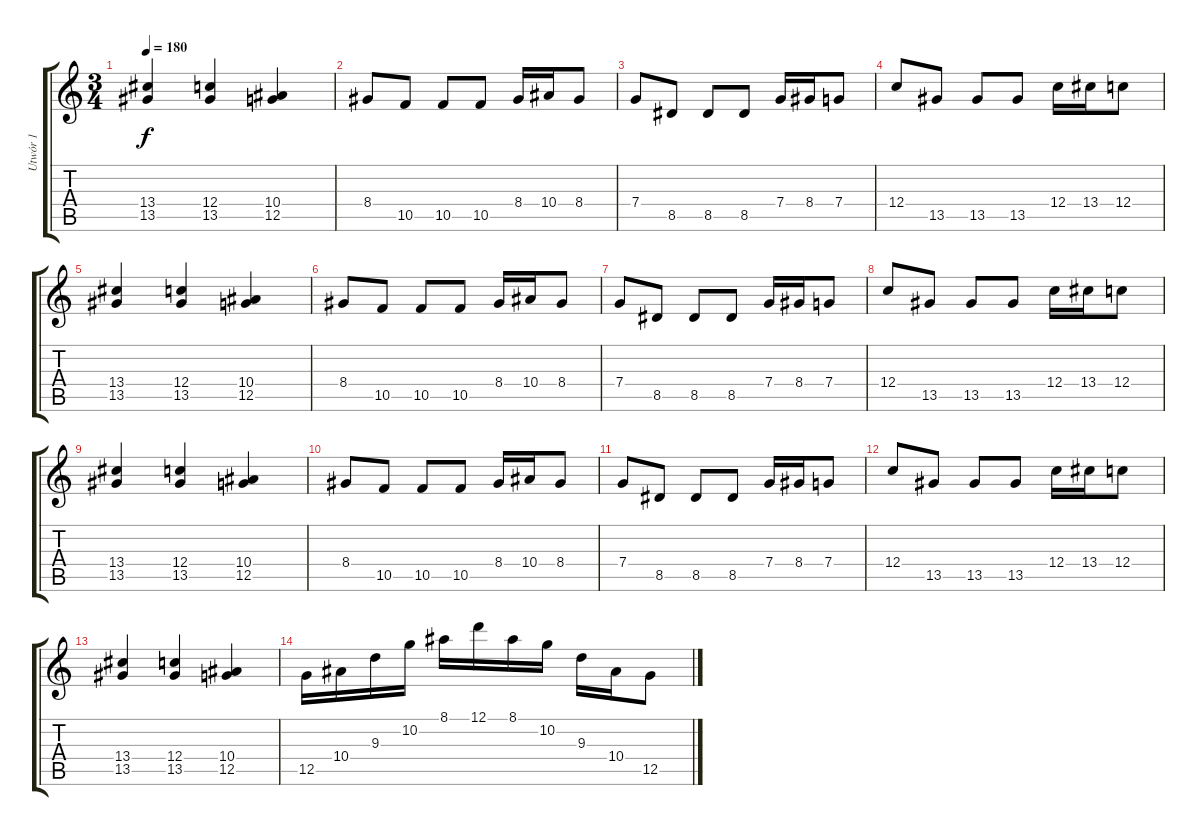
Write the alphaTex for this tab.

\track ("Utwór 1" "Utwór 1") {instrument distortionguitar}
\staff {score tabs}
\tuning (D4 A3 F3 C3 G2 D2) {hide}
\ts (3 4)
\tempo 180
\clef g2
\ks c
(13.4 13.5).4{dy f} (12.4 13.5).4 (10.4 12.5).4 |
8.4.8 10.5.8 10.5.8 10.5.8 8.4.16 10.4.16 8.4.8 |
7.4.8 8.5.8 8.5.8 8.5.8 7.4.16 8.4.16 7.4.8 |
12.4.8 13.5.8 13.5.8 13.5.8 12.4.16 13.4.16 12.4.8 |
(13.4 13.5).4 (12.4 13.5).4 (10.4 12.5).4 |
8.4.8 10.5.8 10.5.8 10.5.8 8.4.16 10.4.16 8.4.8 |
7.4.8 8.5.8 8.5.8 8.5.8 7.4.16 8.4.16 7.4.8 |
12.4.8 13.5.8 13.5.8 13.5.8 12.4.16 13.4.16 12.4.8 |
(13.4 13.5).4 (12.4 13.5).4 (10.4 12.5).4 |
8.4.8 10.5.8 10.5.8 10.5.8 8.4.16 10.4.16 8.4.8 |
7.4.8 8.5.8 8.5.8 8.5.8 7.4.16 8.4.16 7.4.8 |
12.4.8 13.5.8 13.5.8 13.5.8 12.4.16 13.4.16 12.4.8 |
(13.4 13.5).4 (12.4 13.5).4 (10.4 12.5).4 |
12.5.16 10.4.16 9.3.16 10.2.16 8.1.16 12.1.16 8.1.16 10.2.16 9.3.16 10.4.16 12.5.8
